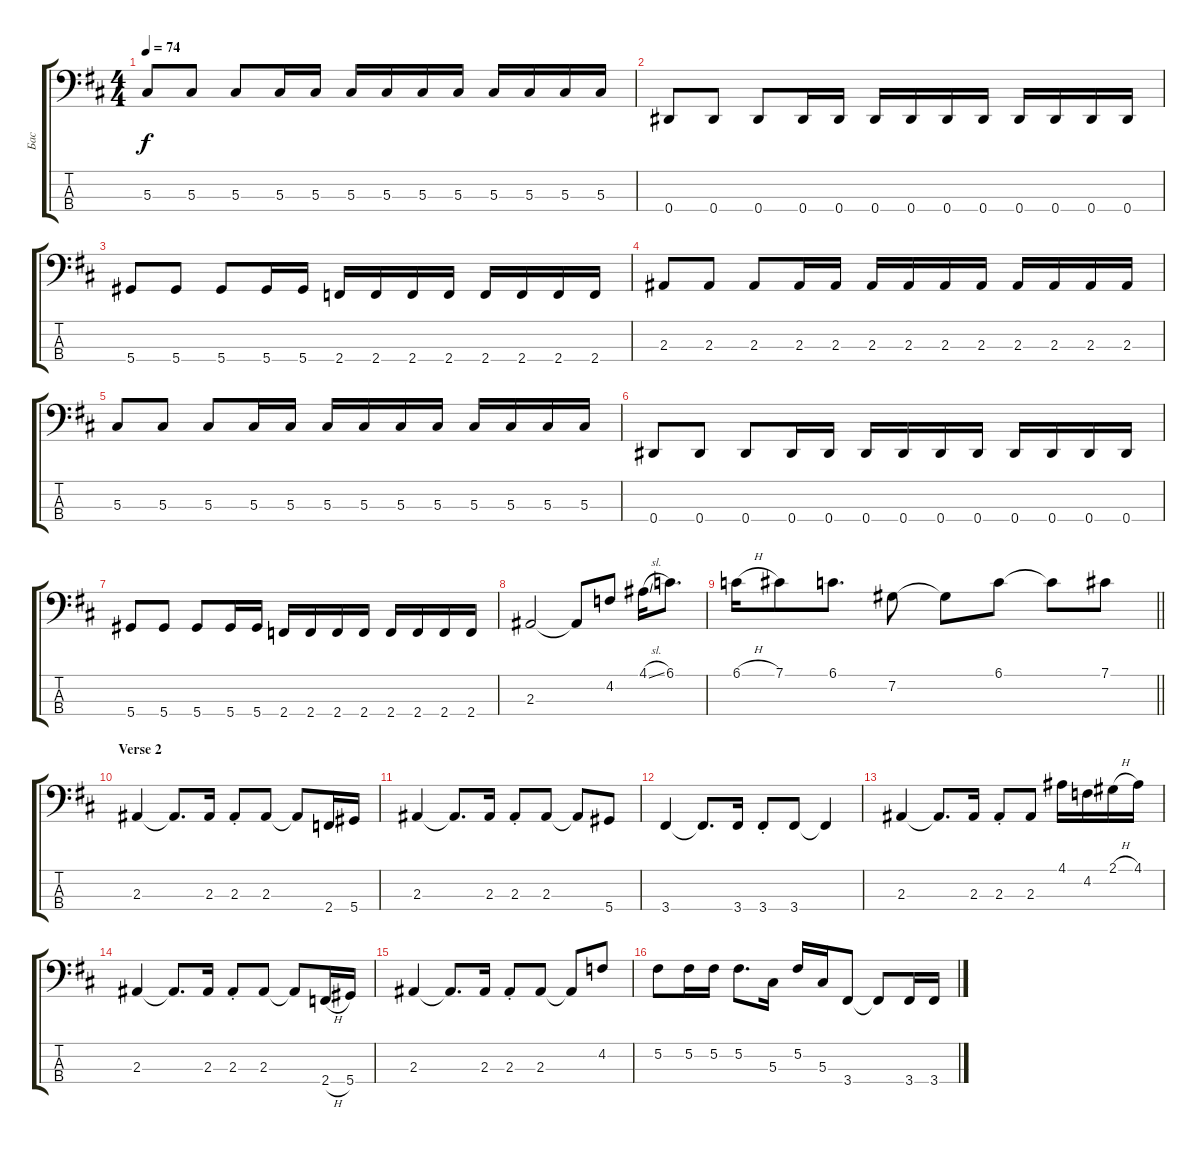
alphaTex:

\track ("Бас" "Бас") {instrument electricbassfinger}
\staff {score tabs}
\tuning (Gb2 Db2 Ab1 Eb1) {hide}
\ts (4 4)
\tempo 74
\clef f4
\ks bminor
5.3.8{dy f} 5.3.8 5.3.8 5.3.16 5.3.16 5.3.16 5.3.16 5.3.16 5.3.16 5.3.16 5.3.16 5.3.16 5.3.16 |
0.4.8 0.4.8 0.4.8 0.4.16 0.4.16 0.4.16 0.4.16 0.4.16 0.4.16 0.4.16 0.4.16 0.4.16 0.4.16 |
5.4.8 5.4.8 5.4.8 5.4.16 5.4.16 2.4.16 2.4.16 2.4.16 2.4.16 2.4.16 2.4.16 2.4.16 2.4.16 |
2.3.8 2.3.8 2.3.8 2.3.16 2.3.16 2.3.16 2.3.16 2.3.16 2.3.16 2.3.16 2.3.16 2.3.16 2.3.16 |
5.3.8 5.3.8 5.3.8 5.3.16 5.3.16 5.3.16 5.3.16 5.3.16 5.3.16 5.3.16 5.3.16 5.3.16 5.3.16 |
0.4.8 0.4.8 0.4.8 0.4.16 0.4.16 0.4.16 0.4.16 0.4.16 0.4.16 0.4.16 0.4.16 0.4.16 0.4.16 |
5.4.8 5.4.8 5.4.8 5.4.16 5.4.16 2.4.16 2.4.16 2.4.16 2.4.16 2.4.16 2.4.16 2.4.16 2.4.16 |
2.3.2 2.3{t}.8 4.2.8 4.1{sl}.16 6.1.8{d} |
\barLineRight lightlight
6.1{h}.16 7.1.8 6.1.8{d} 7.2.8 7.2{t}.8 6.1.8 6.1{t}.8 7.1.8 |
\section ("" "Verse 2")
2.3.4 2.3{t}.8{d} 2.3.16 2.3{st}.8 2.3.8 2.3{t}.8 2.4.16 5.4.16 |
2.3.4 2.3{t}.8{d} 2.3.16 2.3{st}.8 2.3.8 2.3{t}.8 5.4.8 |
3.4.4 3.4{t}.8{d} 3.4.16 3.4{st}.8 3.4.8 3.4{t}.4 |
2.3.4 2.3{t}.8{d} 2.3.16 2.3{st}.8 2.3.8 4.1.16 4.2.16 2.1{h}.16 4.1.16 |
2.3.4 2.3{t}.8{d} 2.3.16 2.3{st}.8 2.3.8 2.3{t}.8 2.4{h}.16 5.4.16 |
2.3.4 2.3{t}.8{d} 2.3.16 2.3{st}.8 2.3.8 2.3{t}.8 4.2.8 |
5.2.8 5.2.16 5.2.16 5.2.8{d} 5.3.16 5.2.16 5.3.16 3.4.8 3.4{t}.8 3.4.16 3.4.16
